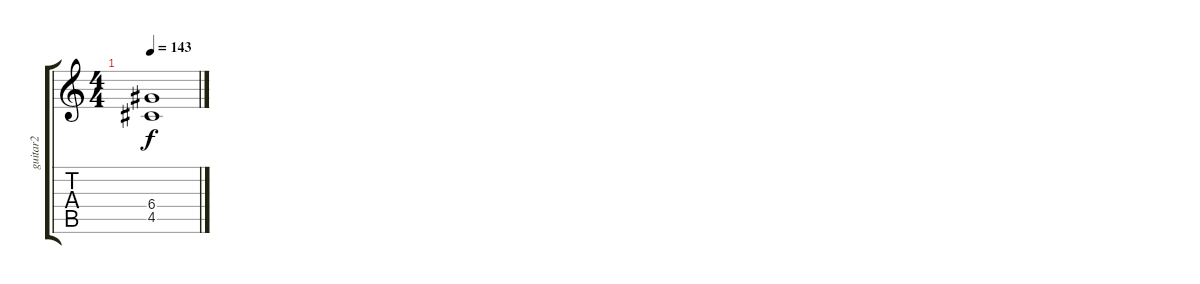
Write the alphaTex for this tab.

\track ("guitar2" "guitar2") {instrument distortionguitar}
\staff {score tabs}
\tuning (E4 B3 G3 D3 A2 E2) {hide}
\ts (4 4)
\tempo 143
\clef g2
\ks c
(6.4{t} 4.5{t}).1{dy f}
